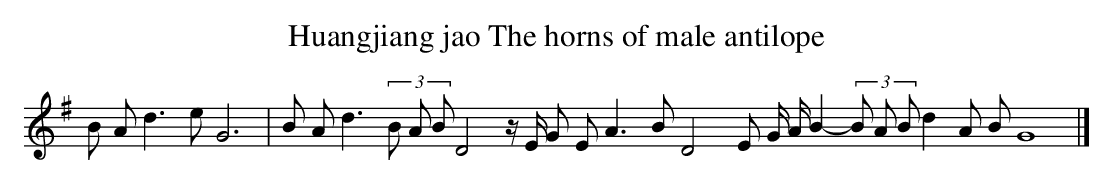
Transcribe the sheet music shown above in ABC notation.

X:1
T: Huangjiang jao The horns of male antilope
L: 1/8
K: G
B A2<d2eG6 [I:setbarnb 1]|
B A2<d2(3B A BD4z/ E/ G E2<A2BD4E G/ A/B2-(3B A Bd2A BG8 |]
